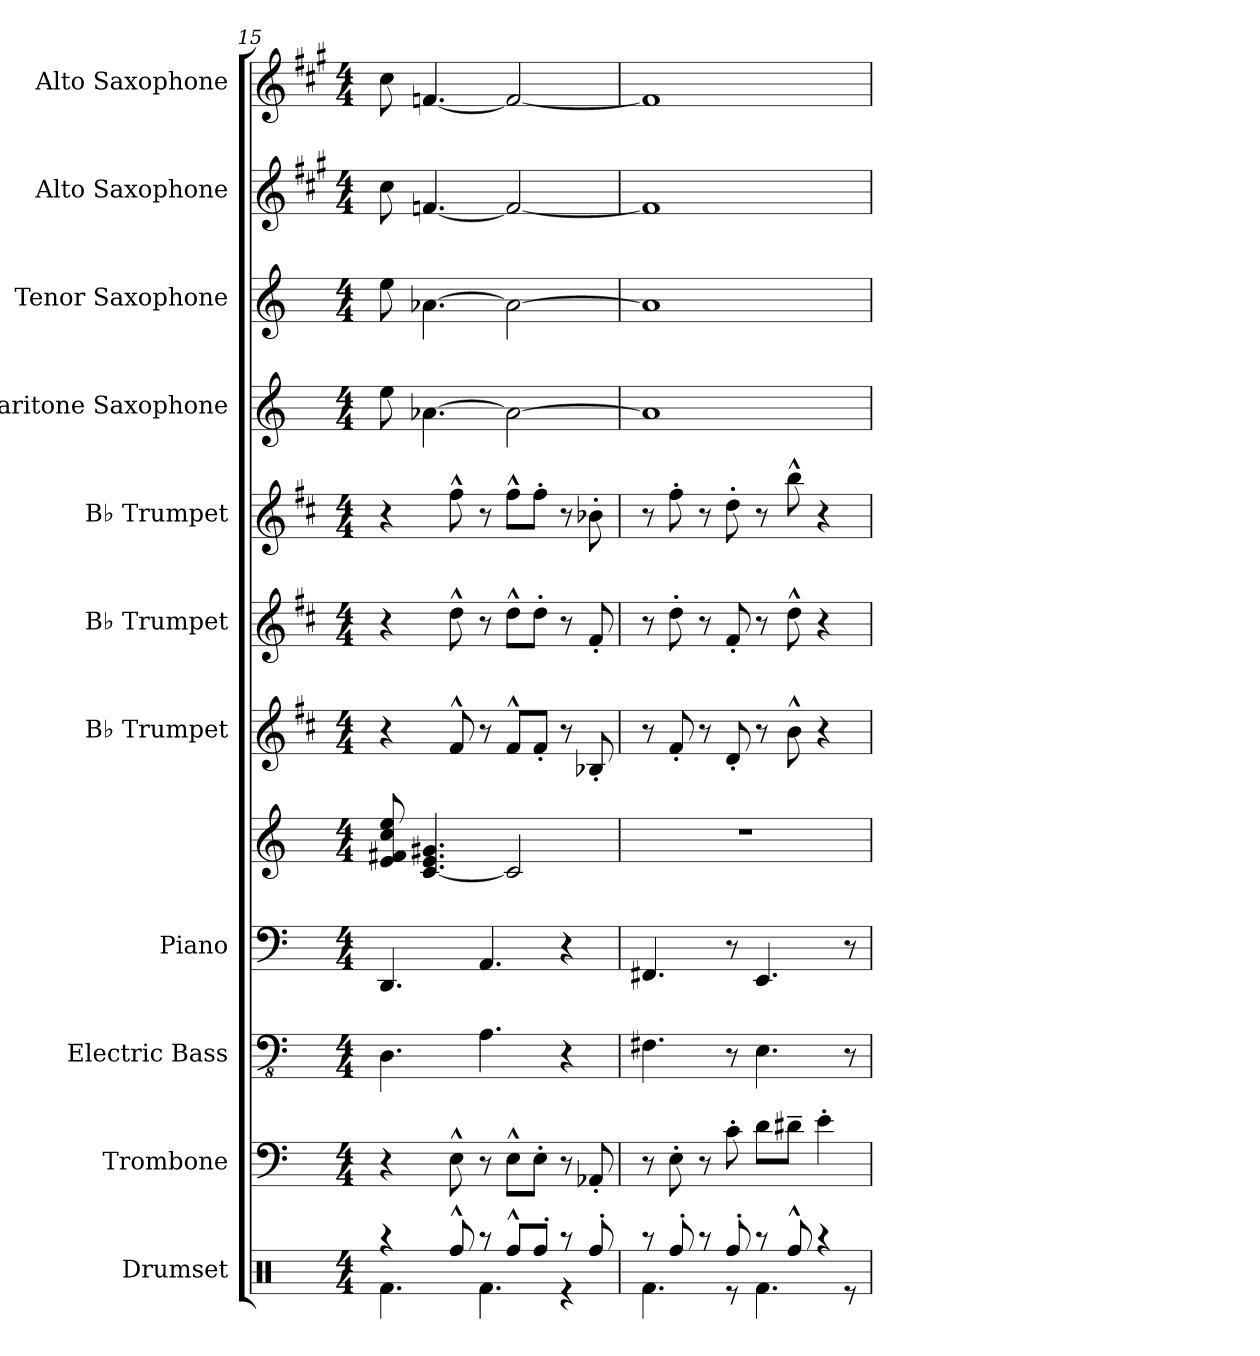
**kern	**kern	**kern	**kern	**kern	**kern	**kern	**kern	**kern	**kern	**kern	**kern
*part11	*part10	*part9	*part8	*part8	*part7	*part6	*part5	*part4	*part3	*part2	*part1
*staff12	*staff11	*staff10	*staff9	*staff8	*staff7	*staff6	*staff5	*staff4	*staff3	*staff2	*staff1
*I"Drumset	*I"Trombone	*I"Electric Bass	*I"Piano	*	*I"B♭ Trumpet	*I"B♭ Trumpet	*I"B♭ Trumpet	*I"Baritone Saxophone	*I"Tenor Saxophone	*I"Alto Saxophone	*I"Alto Saxophone
*I'Drs.	*I'Trb.	*I'El. B.	*I'Pno.	*	*I'B♭ Tpt.	*I'B♭ Tpt.	*I'B♭ Tpt.	*I'Bar. Sax.	*I'T. Sax.	*I'A. Sax.	*I'A. Sax.
!!LO:PB:g=z
*clefX	*clefF4	*clefFv4	*clefF4	*clefG2	*clefG2	*clefG2	*clefG2	*clefG2	*clefG2	*clefG2	*clefG2
*	*	*	*	*	*ITrd1c2	*ITrd1c2	*ITrd1c2	*ITrd12c21	*ITrd8c14	*ITrd5c9	*ITrd5c9
*k[]	*k[]	*k[]	*k[]	*k[]	*k[]	*k[]	*k[]	*k[]	*k[]	*k[]	*k[]
*M4/4	*M4/4	*M4/4	*M4/4	*M4/4	*M4/4	*M4/4	*M4/4	*M4/4	*M4/4	*M4/4	*M4/4
=15	=15	=15	=15	=15	=15	=15	=15	=15	=15	=15	=15
*^	*	*	*	*	*	*	*	*	*	*	*
4r	4.Rf\	4r	4.DD\	4.DD/	8e/ 8f#X/ 8cc/ 8ee/	4r	4r	4r	8e\	8e\	8e\	8e\
.	.	.	.	.	[4.c/ 4.e/ 4.g#X/	.	.	.	[4.A-X\	[4.A-X\	[4.A-X/	[4.A-X/
8Rff^^/	.	8E^^\	.	.	.	8e^^/	8cc^^\	8ee^^\	.	.	.	.
8r	4.Rf\	8r	4.AA\	4.AA/	.	8r	8r	8r	.	.	.	.
8Rff^^/L	.	8E^^\L	.	.	2c/]	8e^^/L	8cc^^\L	8ee^^\L	2A-\_	2A-\_	2A-/_	2A-/_
8Rff'/J	.	8E'\J	.	.	.	8e'/J	8cc'\J	8ee'\J	.	.	.	.
8r	4r	8r	4r	4r	.	8r	8r	8r	.	.	.	.
8Rff'/	.	8AA-X'/	.	.	.	8A-X'/	8e'/	8a-X'\	.	.	.	.
=16	=16	=16	=16	=16	=16	=16	=16	=16	=16	=16	=16	=16
8r	4.Rf\	8r	4.FF#X\	4.FF#X/	1r	8r	8r	8r	1A-]	1A-]	1A-]	1A-]
8Rff'/	.	8E'\	.	.	.	8e'/	8cc'\	8ee'\	.	.	.	.
8r	.	8r	.	.	.	8r	8r	8r	.	.	.	.
8Rff'/	8r	8c'\	8r	8r	.	8c'/	8e'/	8cc'\	.	.	.	.
8r	4.Rf\	8d\L	4.EE\	4.EE/	.	8r	8r	8r	.	.	.	.
8Rff^^/	.	8d#X~\J	.	.	.	8a^^\	8cc^^\	8aa^^\	.	.	.	.
4r	.	4e'\	.	.	.	4r	4r	4r	.	.	.	.
.	8r	.	8r	8r	.	.	.	.	.	.	.	.
*v	*v	*	*	*	*	*	*	*	*	*	*	*
=	=	=	=	=	=	=	=	=	=	=	=
*-	*-	*-	*-	*-	*-	*-	*-	*-	*-	*-	*-
